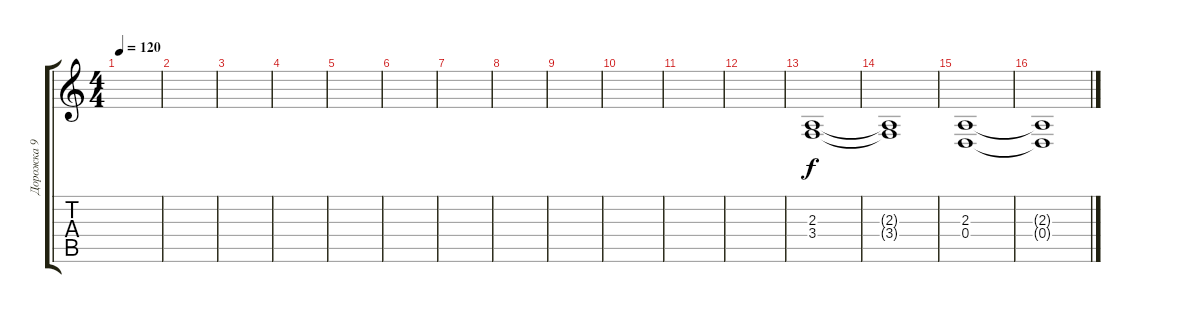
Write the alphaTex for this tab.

\track ("Дорожка 9" "Дорожка 9") {instrument pad2warm}
\staff {score tabs}
\tuning (E4 B3 G3 D3 A2 E2) {hide}
\ts (4 4)
\tempo 120
\clef g2
\ks c
|
|
|
|
|
|
|
|
|
|
|
|
(2.3 3.4).1 |
(2.3{t} 3.4{t}).1 |
(2.3 0.4).1 |
(2.3{t} 0.4{t}).1
